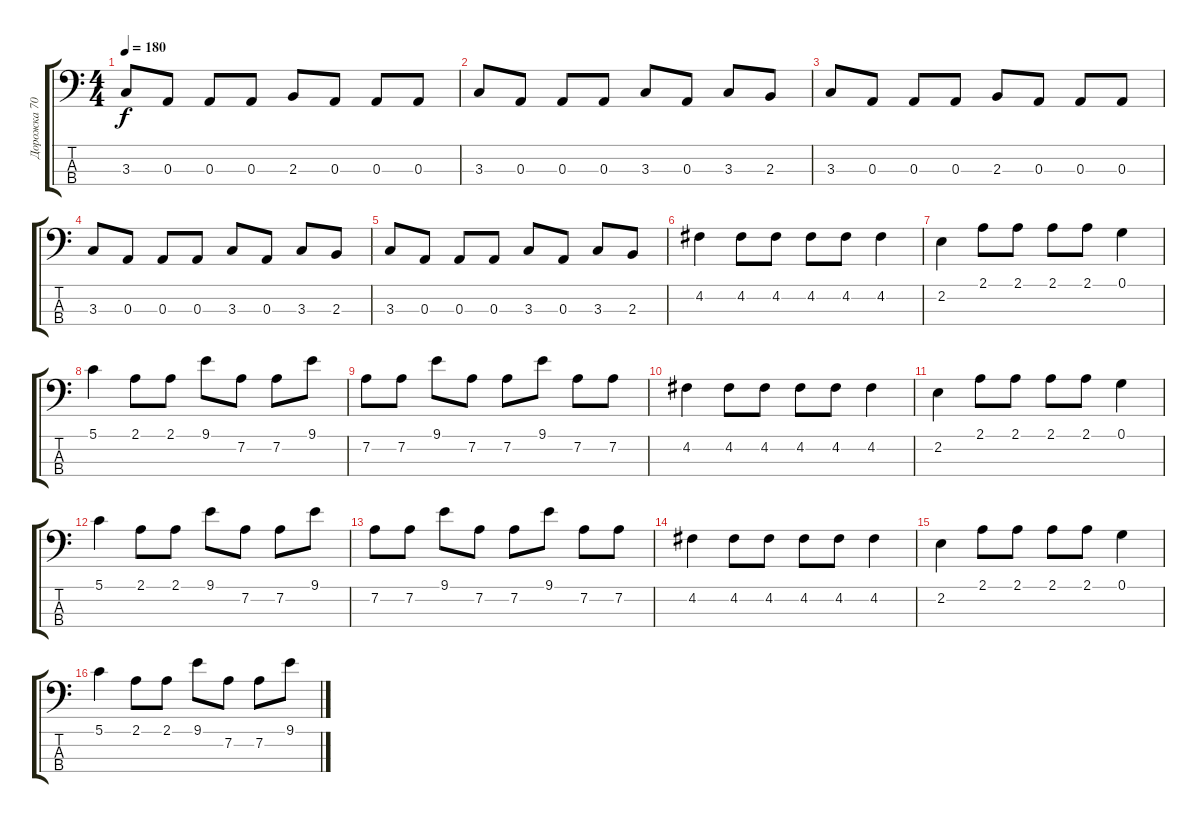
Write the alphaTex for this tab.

\track ("Дорожка 70" "Дорожка 70") {instrument slapbass2}
\staff {score tabs}
\tuning (G2 D2 A1 E1) {hide}
\ts (4 4)
\tempo 180
\clef f4
\ks c
3.3.8{dy f} 0.3.8 0.3.8 0.3.8 2.3.8 0.3.8 0.3.8 0.3.8 |
3.3.8 0.3.8 0.3.8 0.3.8 3.3.8 0.3.8 3.3.8 2.3.8 |
3.3.8 0.3.8 0.3.8 0.3.8 2.3.8 0.3.8 0.3.8 0.3.8 |
3.3.8 0.3.8 0.3.8 0.3.8 3.3.8 0.3.8 3.3.8 2.3.8 |
3.3.8 0.3.8 0.3.8 0.3.8 3.3.8 0.3.8 3.3.8 2.3.8 |
4.2.4 4.2.8 4.2.8 4.2.8 4.2.8 4.2.4 |
2.2.4 2.1.8 2.1.8 2.1.8 2.1.8 0.1.4 |
5.1.4 2.1.8 2.1.8 9.1.8 7.2.8 7.2.8 9.1.8 |
7.2.8 7.2.8 9.1.8 7.2.8 7.2.8 9.1.8 7.2.8 7.2.8 |
4.2.4 4.2.8 4.2.8 4.2.8 4.2.8 4.2.4 |
2.2.4 2.1.8 2.1.8 2.1.8 2.1.8 0.1.4 |
5.1.4 2.1.8 2.1.8 9.1.8 7.2.8 7.2.8 9.1.8 |
7.2.8 7.2.8 9.1.8 7.2.8 7.2.8 9.1.8 7.2.8 7.2.8 |
4.2.4 4.2.8 4.2.8 4.2.8 4.2.8 4.2.4 |
2.2.4 2.1.8 2.1.8 2.1.8 2.1.8 0.1.4 |
5.1.4 2.1.8 2.1.8 9.1.8 7.2.8 7.2.8 9.1.8
